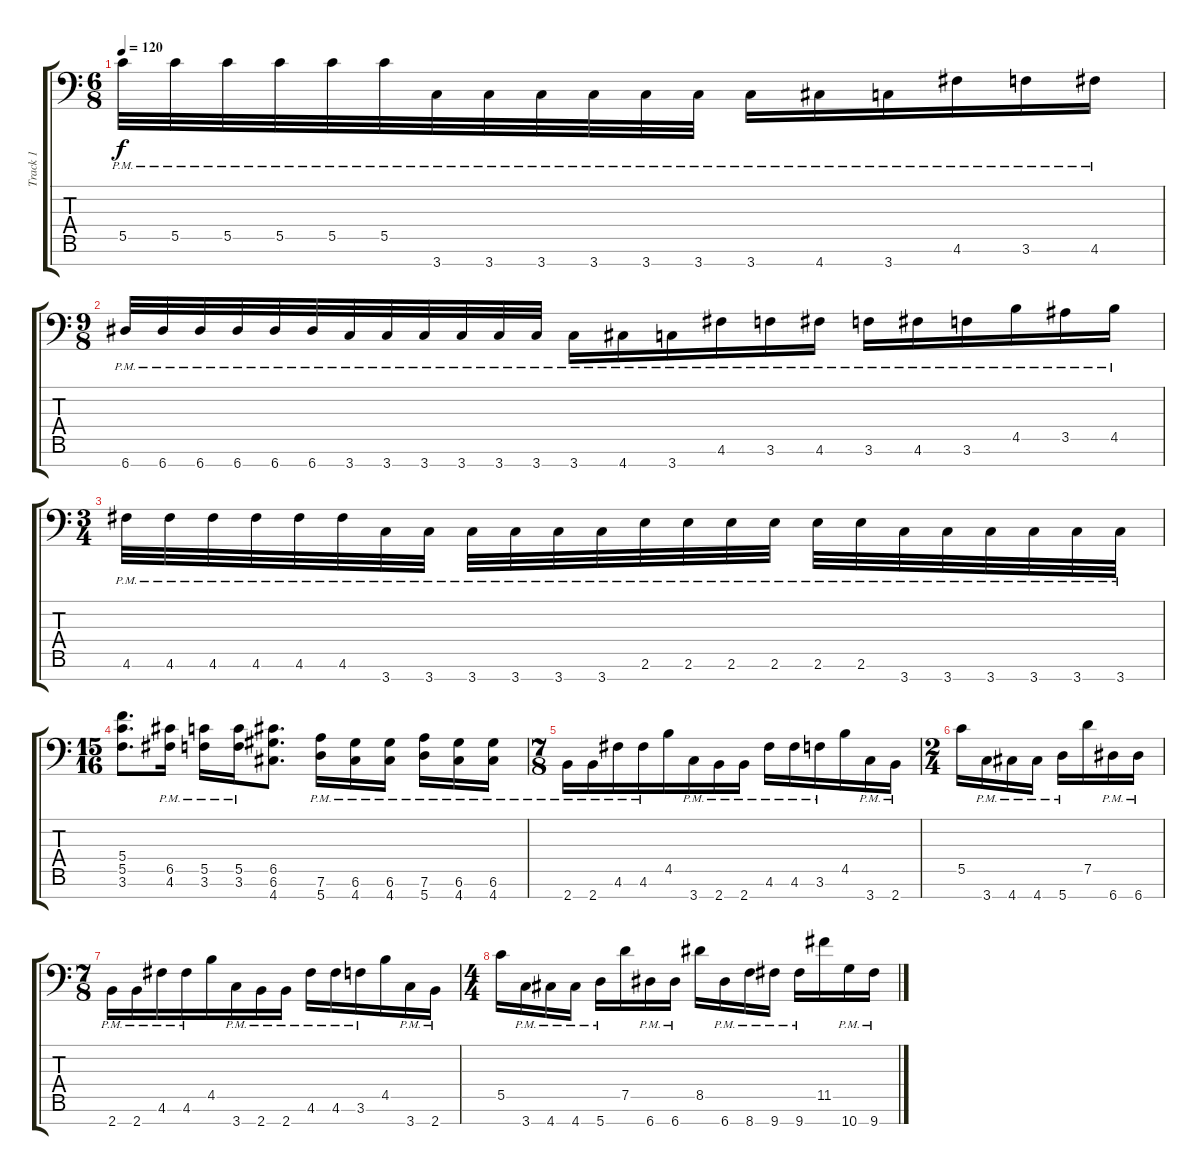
\track ("Track 1" "Track 1") {solo instrument distortionguitar}
\staff {score tabs}
\tuning (D4 A3 F3 C3 G2 D2 A1) {hide}
\ts (6 8)
\tempo 120
\clef f4
\ks c
5.5{pm}.32{dy f} 5.5{pm}.32 5.5{pm}.32 5.5{pm}.32 5.5{pm}.32 5.5{pm}.32 3.7{pm}.32 3.7{pm}.32 3.7{pm}.32 3.7{pm}.32 3.7{pm}.32 3.7{pm}.32 3.7{pm}.16 4.7{pm}.16 3.7{pm}.16 4.6{pm}.16 3.6{pm}.16 4.6{pm}.16 |
\ts (9 8)
6.7{pm}.32 6.7{pm}.32 6.7{pm}.32 6.7{pm}.32 6.7{pm}.32 6.7{pm}.32 3.7{pm}.32 3.7{pm}.32 3.7{pm}.32 3.7{pm}.32 3.7{pm}.32 3.7{pm}.32 3.7{pm}.16 4.7{pm}.16 3.7{pm}.16 4.6{pm}.16 3.6{pm}.16 4.6{pm}.16 3.6{pm}.16 4.6{pm}.16 3.6{pm}.16 4.5{pm}.16 3.5{pm}.16 4.5{pm}.16 |
\ts (3 4)
4.6{pm}.32 4.6{pm}.32 4.6{pm}.32 4.6{pm}.32 4.6{pm}.32 4.6{pm}.32 3.7{pm}.32 3.7{pm}.32 3.7{pm}.32 3.7{pm}.32 3.7{pm}.32 3.7{pm}.32 2.6{pm}.32 2.6{pm}.32 2.6{pm}.32 2.6{pm}.32 2.6{pm}.32 2.6{pm}.32 3.7{pm}.32 3.7{pm}.32 3.7{pm}.32 3.7{pm}.32 3.7{pm}.32 3.7{pm}.32 |
\ts (15 16)
(5.4 5.5 3.6).8{d} (6.5{pm} 4.6{pm}).16 (5.5{pm} 3.6{pm}).16 (5.5{pm} 3.6{pm}).16 (6.5 6.6 4.7).8{d} (7.6{pm} 5.7{pm}).16 (6.6{pm} 4.7{pm}).16 (6.6{pm} 4.7{pm}).16 (7.6{pm} 5.7{pm}).16 (6.6{pm} 4.7{pm}).16 (6.6{pm} 4.7{pm}).16 |
\ts (7 8)
2.7{pm}.16 2.7{pm}.16 4.6{pm}.16 4.6{pm}.16 4.5.16 3.7{pm}.16 2.7{pm}.16 2.7{pm}.16 4.6{pm}.16 4.6{pm}.16 3.6{pm}.16 4.5.16 3.7{pm}.16 2.7{pm}.16 |
\ts (2 4)
5.5.16 3.7{pm}.16 4.7{pm}.16 4.7{pm}.16 5.7{pm}.16 7.5.16 6.7{pm}.16 6.7{pm}.16 |
\ts (7 8)
2.7{pm}.16 2.7{pm}.16 4.6{pm}.16 4.6{pm}.16 4.5.16 3.7{pm}.16 2.7{pm}.16 2.7{pm}.16 4.6{pm}.16 4.6{pm}.16 3.6{pm}.16 4.5.16 3.7{pm}.16 2.7{pm}.16 |
\ts (4 4)
5.5.16 3.7{pm}.16 4.7{pm}.16 4.7{pm}.16 5.7{pm}.16 7.5.16 6.7{pm}.16 6.7{pm}.16 8.5.16 6.7{pm}.16 8.7{pm}.16 9.7{pm}.16 9.7{pm}.16 11.5.16 10.7{pm}.16 9.7{pm}.16
